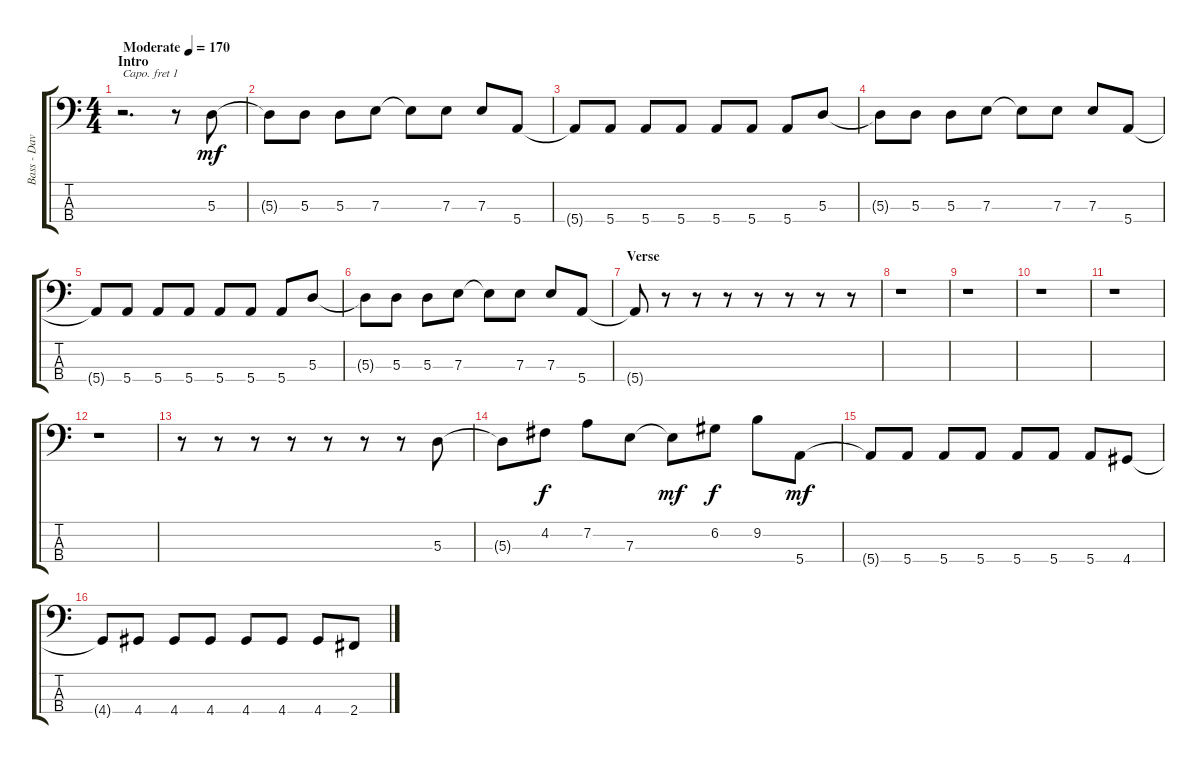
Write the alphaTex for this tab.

\track ("Bass - David Desrosiers" "Bass - Dav") {instrument electricbassfinger}
\staff {score tabs}
\capo 1
\tuning (Gb2 Db2 Ab1 Eb1) {hide}
\ts (4 4)
\section ("" "Intro")
\tempo (170 "Moderate")
\clef f4
\ks c
r.2{d dy mf instrument electricbassfinger} r.8 5.3.8 |
5.3{t}.8 5.3.8 5.3.8 7.3.8 7.3{t}.8 7.3.8 7.3.8 5.4.8 |
5.4{t}.8 5.4.8 5.4.8 5.4.8 5.4.8 5.4.8 5.4.8 5.3.8 |
5.3{t}.8 5.3.8 5.3.8 7.3.8 7.3{t}.8 7.3.8 7.3.8 5.4.8 |
5.4{t}.8 5.4.8 5.4.8 5.4.8 5.4.8 5.4.8 5.4.8 5.3.8 |
5.3{t}.8 5.3.8 5.3.8 7.3.8 7.3{t}.8 7.3.8 7.3.8 5.4.8 |
\section ("" "Verse")
5.4{t}.8 r.8 r.8 r.8 r.8 r.8 r.8 r.8 |
r.1 |
r.1 |
r.1 |
r.1 |
r.1 |
r.8 r.8 r.8 r.8 r.8 r.8 r.8 5.3.8 |
5.3{t}.8 4.2.8{dy f} 7.2.8 7.3.8 7.3{t}.8{dy mf} 6.2.8{dy f} 9.2.8 5.4.8{dy mf} |
5.4{t}.8 5.4.8 5.4.8 5.4.8 5.4.8 5.4.8 5.4.8 4.4.8 |
4.4{t}.8 4.4.8 4.4.8 4.4.8 4.4.8 4.4.8 4.4.8 2.4.8
